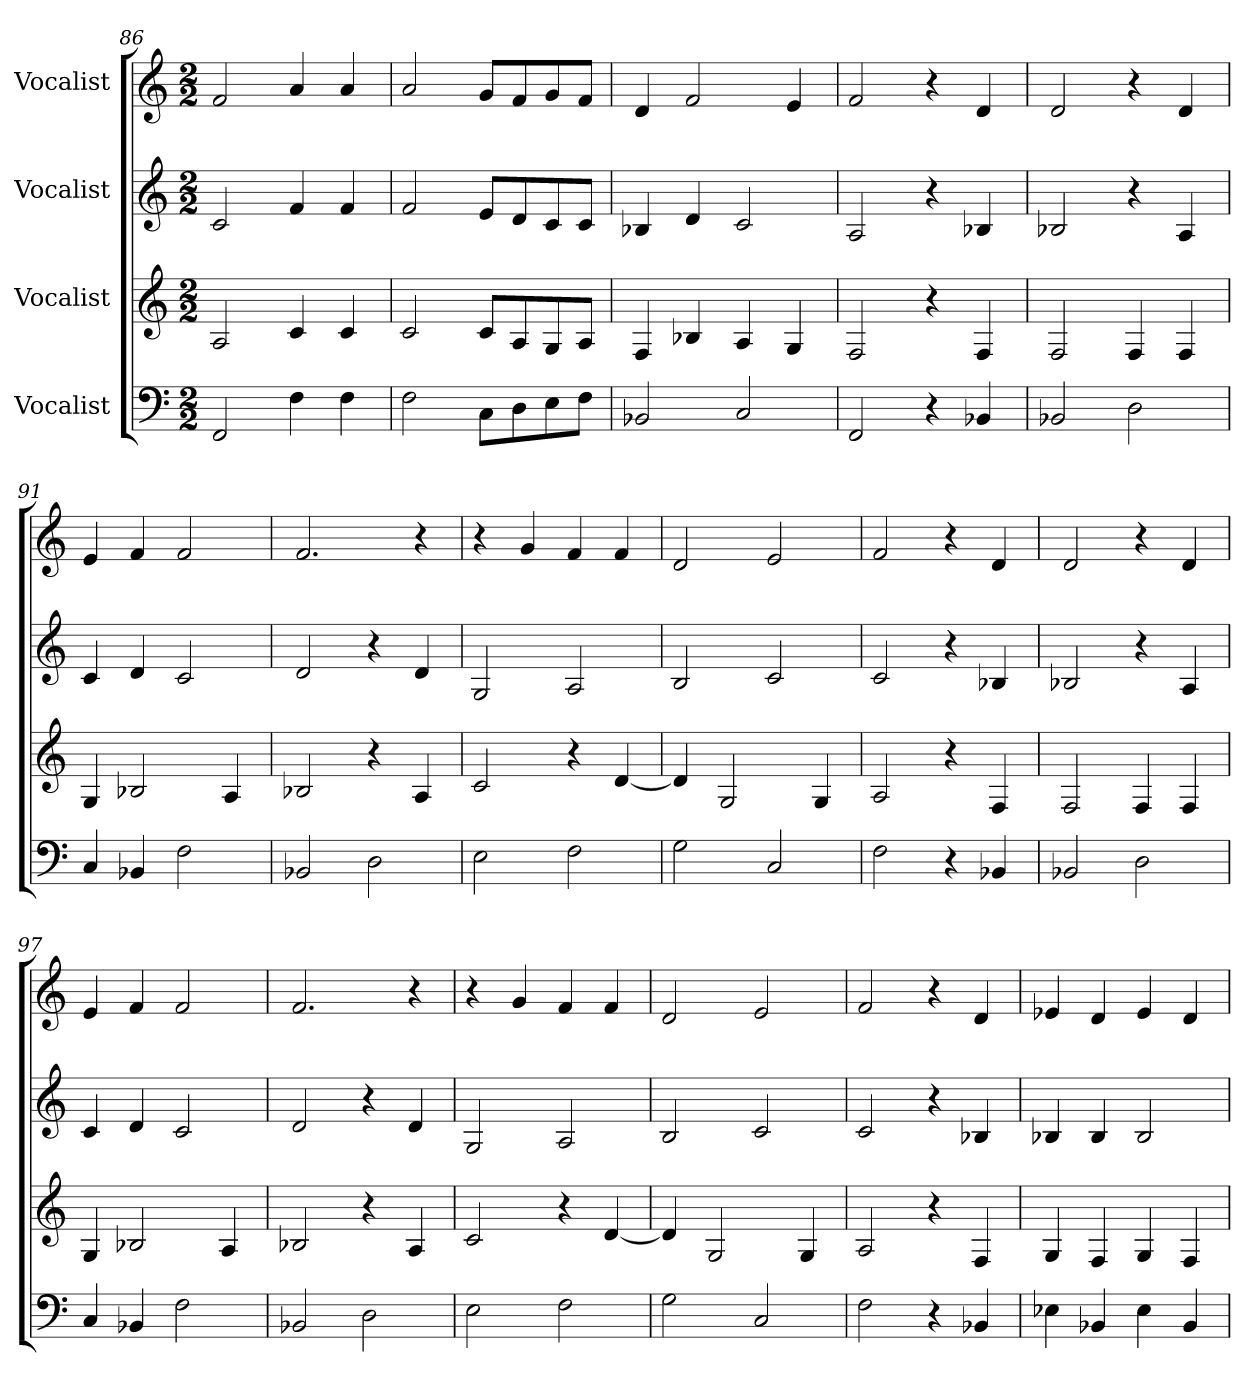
**kern	**kern	**kern	**kern
*part4	*part3	*part2	*part1
*staff4	*staff3	*staff2	*staff1
*I"Vocalist	*I"Vocalist	*I"Vocalist	*I"Vocalist
*M2/2	*M2/2	*M2/2	*M2/2
=86	=86	=86	=86
2FF	2A	2c	2f
4F	4c	4f	4a
4F	4c	4f	4a
=87	=87	=87	=87
2F	2c	2f	2a
8CL	8cL	8eL	8gL
8D	8A	8d	8f
8E	8G	8c	8g
8FJ	8AJ	8cJ	8fJ
=88	=88	=88	=88
2BB-X	4F	4B-X	4d
.	4B-X	4d	2f
2C	4A	2c	.
.	4G	.	4e
=89	=89	=89	=89
2FF	2F	2A	2f
4r	4r	4r	4r
4BB-X	4F	4B-X	4d
=90	=90	=90	=90
2BB-X	2F	2B-X	2d
2D	4F	4r	4r
.	4F	4A	4d
=91	=91	=91	=91
4C	4G	4c	4e
4BB-X	2B-X	4d	4f
2F	.	2c	2f
.	4A	.	.
=92	=92	=92	=92
2BB-X	2B-X	2d	2.f
2D	4r	4r	.
.	4A	4d	4r
=93	=93	=93	=93
2E	2c	2G	4r
.	.	.	4g
2F	4r	2A	4f
.	[4d	.	4f
=94	=94	=94	=94
2G	4d]	2B	2d
.	2G	.	.
2C	.	2c	2e
.	4G	.	.
=95	=95	=95	=95
2F	2A	2c	2f
4r	4r	4r	4r
4BB-X	4F	4B-X	4d
=96	=96	=96	=96
2BB-X	2F	2B-X	2d
2D	4F	4r	4r
.	4F	4A	4d
=97	=97	=97	=97
4C	4G	4c	4e
4BB-X	2B-X	4d	4f
2F	.	2c	2f
.	4A	.	.
=98	=98	=98	=98
2BB-X	2B-X	2d	2.f
2D	4r	4r	.
.	4A	4d	4r
=99	=99	=99	=99
2E	2c	2G	4r
.	.	.	4g
2F	4r	2A	4f
.	[4d	.	4f
=100	=100	=100	=100
2G	4d]	2B	2d
.	2G	.	.
2C	.	2c	2e
.	4G	.	.
=101	=101	=101	=101
2F	2A	2c	2f
4r	4r	4r	4r
4BB-X	4F	4B-X	4d
=102	=102	=102	=102
4E-X	4G	4B-X	4e-X
4BB-X	4F	4B-	4d
4E-	4G	2B-	4e-
4BB-	4F	.	4d
=	=	=	=
*-	*-	*-	*-
